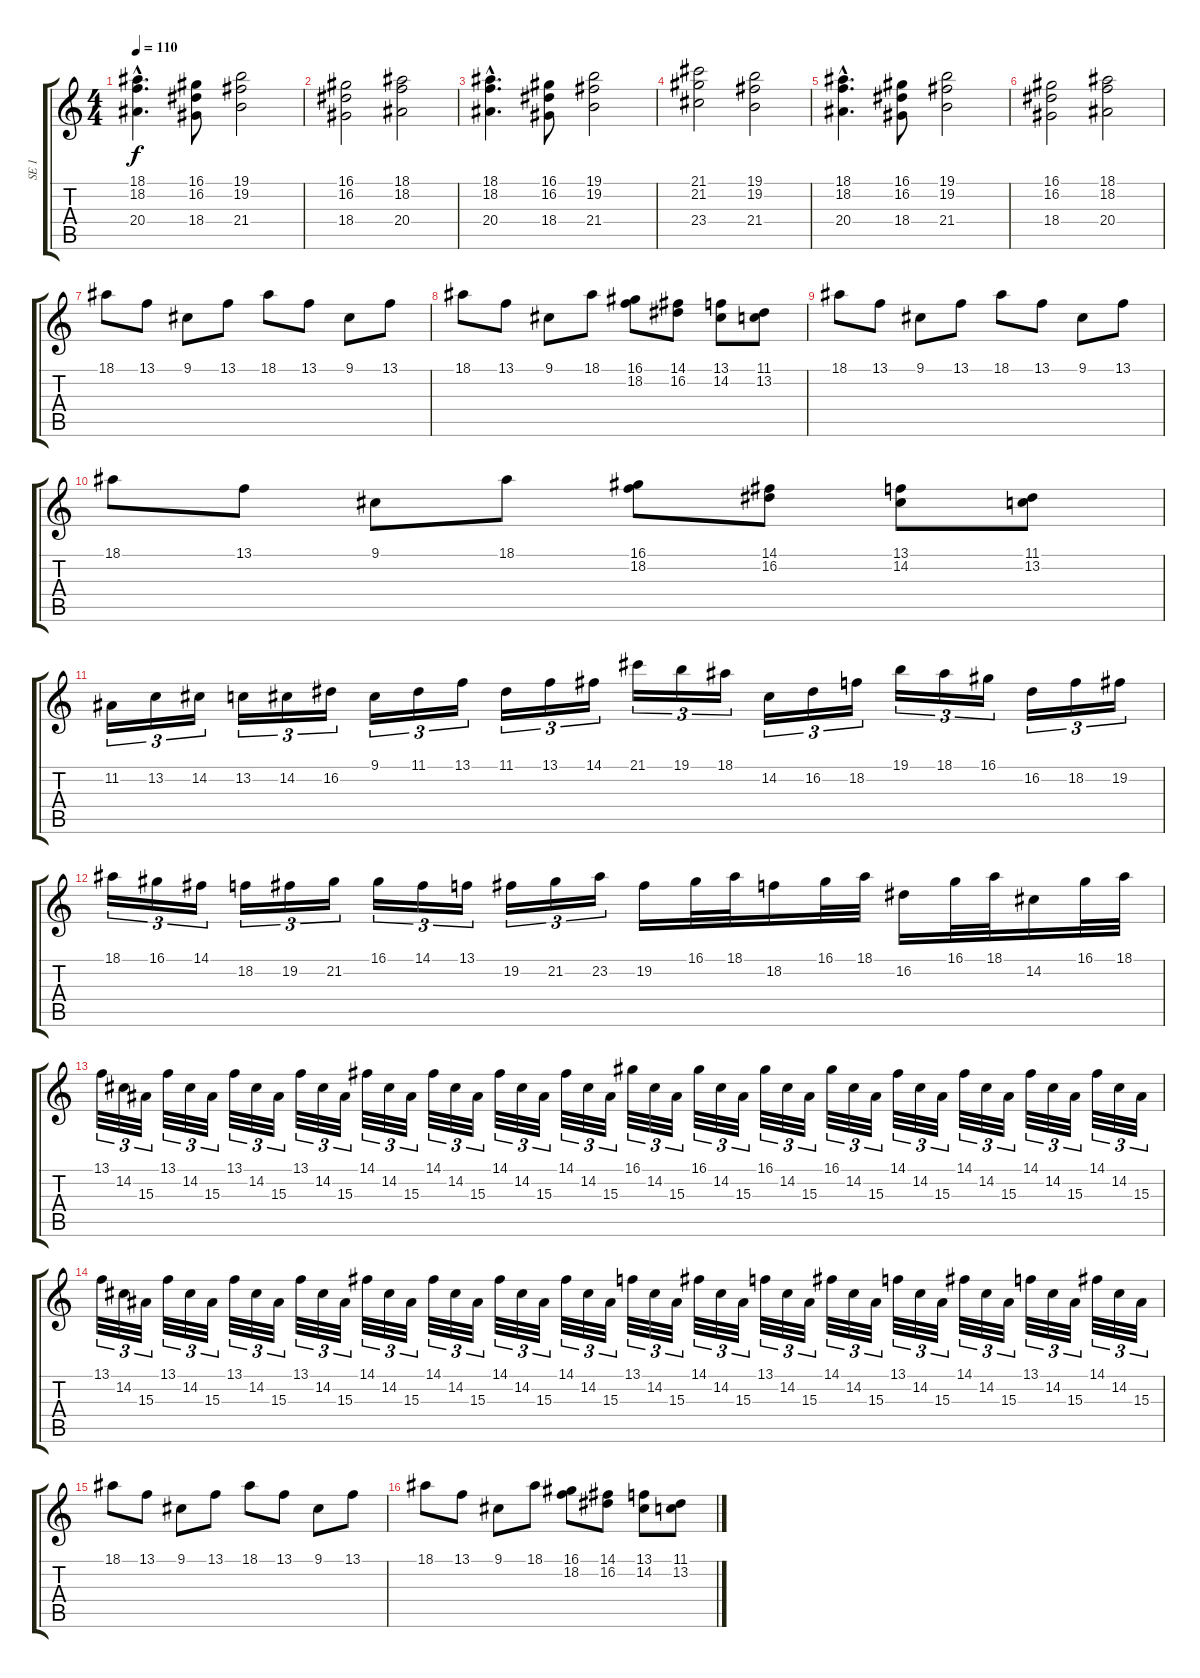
\track ("SE 1" "SE 1") {instrument stringensemble1}
\staff {score tabs}
\tuning (E4 B3 G3 D3 A2 E2) {hide}
\ts (4 4)
\tempo 110
\clef g2
\ks c
(18.1{hac} 18.2{hac} 20.4{hac}).4{d dy f} (16.1 16.2 18.4).8 (19.1 19.2 21.4).2 |
(16.1 16.2 18.4).2 (18.1 18.2 20.4).2 |
(18.1{hac} 18.2{hac} 20.4{hac}).4{d} (16.1 16.2 18.4).8 (19.1 19.2 21.4).2 |
(21.1 21.2 23.4).2 (19.1 19.2 21.4).2 |
(18.1{hac} 18.2{hac} 20.4{hac}).4{d} (16.1 16.2 18.4).8 (19.1 19.2 21.4).2 |
(16.1 16.2 18.4).2 (18.1 18.2 20.4).2 |
\section ("" "")
18.1.8 13.1.8 9.1.8 13.1.8 18.1.8 13.1.8 9.1.8 13.1.8 |
18.1.8 13.1.8 9.1.8 18.1.8 (16.1 18.2).8 (14.1 16.2).8 (13.1 14.2).8 (11.1 13.2).8 |
18.1.8 13.1.8 9.1.8 13.1.8 18.1.8 13.1.8 9.1.8 13.1.8 |
18.1.8 13.1.8 9.1.8 18.1.8 (16.1 18.2).8 (14.1 16.2).8 (13.1 14.2).8 (11.1 13.2).8 |
11.2.16{tu (3 2) volume 13 instrument lead2sawtooth} 13.2.16{tu (3 2)} 14.2.16{tu (3 2)} 13.2.16{tu (3 2)} 14.2.16{tu (3 2)} 16.2.16{tu (3 2)} 9.1.16{tu (3 2)} 11.1.16{tu (3 2)} 13.1.16{tu (3 2)} 11.1.16{tu (3 2)} 13.1.16{tu (3 2)} 14.1.16{tu (3 2)} 21.1.16{tu (3 2)} 19.1.16{tu (3 2)} 18.1.16{tu (3 2)} 14.2.16{tu (3 2)} 16.2.16{tu (3 2)} 18.2.16{tu (3 2)} 19.1.16{tu (3 2)} 18.1.16{tu (3 2)} 16.1.16{tu (3 2)} 16.2.16{tu (3 2)} 18.2.16{tu (3 2)} 19.2.16{tu (3 2)} |
18.1.16{tu (3 2)} 16.1.16{tu (3 2)} 14.1.16{tu (3 2)} 18.2.16{tu (3 2)} 19.2.16{tu (3 2)} 21.2.16{tu (3 2)} 16.1.16{tu (3 2)} 14.1.16{tu (3 2)} 13.1.16{tu (3 2)} 19.2.16{tu (3 2)} 21.2.16{tu (3 2)} 23.2.16{tu (3 2)} 19.2.16 16.1.32 18.1.32 18.2.16 16.1.32 18.1.32 16.2.16 16.1.32 18.1.32 14.2.16 16.1.32 18.1.32 |
13.1.32{tu (3 2)} 14.2.32{tu (3 2)} 15.3.32{tu (3 2)} 13.1.32{tu (3 2)} 14.2.32{tu (3 2)} 15.3.32{tu (3 2)} 13.1.32{tu (3 2)} 14.2.32{tu (3 2)} 15.3.32{tu (3 2)} 13.1.32{tu (3 2)} 14.2.32{tu (3 2)} 15.3.32{tu (3 2)} 14.1.32{tu (3 2)} 14.2.32{tu (3 2)} 15.3.32{tu (3 2)} 14.1.32{tu (3 2)} 14.2.32{tu (3 2)} 15.3.32{tu (3 2)} 14.1.32{tu (3 2)} 14.2.32{tu (3 2)} 15.3.32{tu (3 2)} 14.1.32{tu (3 2)} 14.2.32{tu (3 2)} 15.3.32{tu (3 2)} 16.1.32{tu (3 2)} 14.2.32{tu (3 2)} 15.3.32{tu (3 2)} 16.1.32{tu (3 2)} 14.2.32{tu (3 2)} 15.3.32{tu (3 2)} 16.1.32{tu (3 2)} 14.2.32{tu (3 2)} 15.3.32{tu (3 2)} 16.1.32{tu (3 2)} 14.2.32{tu (3 2)} 15.3.32{tu (3 2)} 14.1.32{tu (3 2)} 14.2.32{tu (3 2)} 15.3.32{tu (3 2)} 14.1.32{tu (3 2)} 14.2.32{tu (3 2)} 15.3.32{tu (3 2)} 14.1.32{tu (3 2)} 14.2.32{tu (3 2)} 15.3.32{tu (3 2)} 14.1.32{tu (3 2)} 14.2.32{tu (3 2)} 15.3.32{tu (3 2)} |
13.1.32{tu (3 2)} 14.2.32{tu (3 2)} 15.3.32{tu (3 2)} 13.1.32{tu (3 2)} 14.2.32{tu (3 2)} 15.3.32{tu (3 2)} 13.1.32{tu (3 2)} 14.2.32{tu (3 2)} 15.3.32{tu (3 2)} 13.1.32{tu (3 2)} 14.2.32{tu (3 2)} 15.3.32{tu (3 2)} 14.1.32{tu (3 2)} 14.2.32{tu (3 2)} 15.3.32{tu (3 2)} 14.1.32{tu (3 2)} 14.2.32{tu (3 2)} 15.3.32{tu (3 2)} 14.1.32{tu (3 2)} 14.2.32{tu (3 2)} 15.3.32{tu (3 2)} 14.1.32{tu (3 2)} 14.2.32{tu (3 2)} 15.3.32{tu (3 2)} 13.1.32{tu (3 2)} 14.2.32{tu (3 2)} 15.3.32{tu (3 2)} 14.1.32{tu (3 2)} 14.2.32{tu (3 2)} 15.3.32{tu (3 2)} 13.1.32{tu (3 2)} 14.2.32{tu (3 2)} 15.3.32{tu (3 2)} 14.1.32{tu (3 2)} 14.2.32{tu (3 2)} 15.3.32{tu (3 2)} 13.1.32{tu (3 2)} 14.2.32{tu (3 2)} 15.3.32{tu (3 2)} 14.1.32{tu (3 2)} 14.2.32{tu (3 2)} 15.3.32{tu (3 2)} 13.1.32{tu (3 2)} 14.2.32{tu (3 2)} 15.3.32{tu (3 2)} 14.1.32{tu (3 2)} 14.2.32{tu (3 2)} 15.3.32{tu (3 2)} |
18.1.8 13.1.8 9.1.8 13.1.8 18.1.8 13.1.8 9.1.8 13.1.8 |
18.1.8 13.1.8 9.1.8 18.1.8 (16.1 18.2).8 (14.1 16.2).8 (13.1 14.2).8 (11.1 13.2).8
